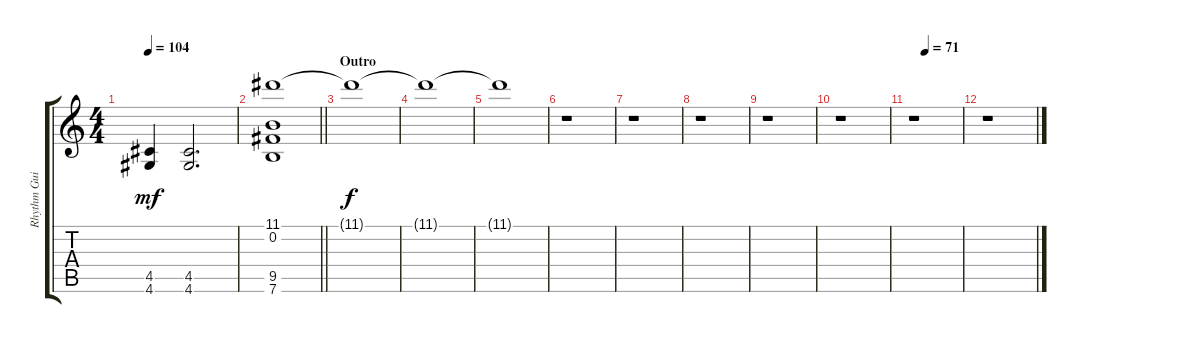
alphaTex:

\track ("Rhythm Guitar - Mike Shinoda" "Rhythm Gui") {instrument distortionguitar}
\staff {score tabs}
\tuning (E4 B3 G3 D3 A2 E2) {hide}
\ts (4 4)
\tempo 104
\clef g2
\ks c
(4.5 4.6).4{dy mf} (4.5 4.6).2{d} |
\barLineRight lightlight
(11.1 0.2 9.5 7.6).1 |
\section ("" "Outro")
11.1{t}.1{dy f} |
11.1{t}.1 |
11.1{t}.1 |
r.1 |
r.1 |
r.1 |
r.1 |
r.1 |
\tempo (71 0.25)
r.1 |
r.1
